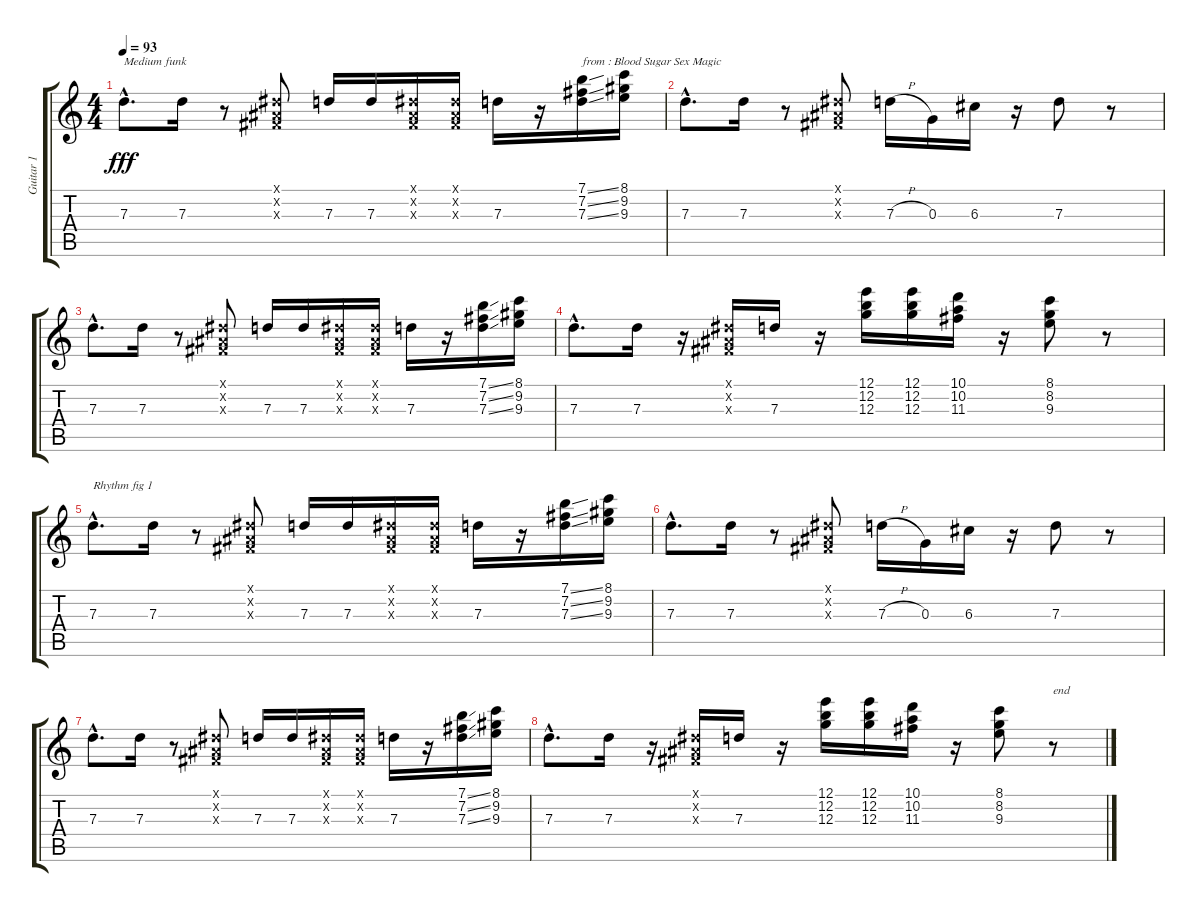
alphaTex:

\track ("Guitar 1" "Guitar 1") {instrument electricguitarclean}
\staff {score tabs}
\tuning (E4 B3 G3 D3 A2 E2) {hide}
\ts (4 4)
\tempo 93
\clef g2
\ks c
7.3{hac}.8{d txt "Medium funk" dy fff instrument electricguitarclean} 7.3.16 r.8 (-1.1{x} -1.2{x} -1.3{x}).8 7.3.16 7.3.16 (-1.1{x} -1.2{x} -1.3{x}).16 (-1.1{x} -1.2{x} -1.3{x}).16 7.3.16 r.16 (7.1{ss} 7.2{ss} 7.3{ss}).16{txt "from : Blood Sugar Sex Magic"} (8.1 9.2 9.3).16 |
7.3{hac}.8{d} 7.3.16 r.8 (-1.1{x} -1.2{x} -1.3{x}).8 7.3{h}.16 0.3.16 6.3.16 r.16 7.3.8 r.8 |
7.3{hac}.8{d} 7.3.16 r.8 (-1.1{x} -1.2{x} -1.3{x}).8 7.3.16 7.3.16 (-1.1{x} -1.2{x} -1.3{x}).16 (-1.1{x} -1.2{x} -1.3{x}).16 7.3.16 r.16 (7.1{ss} 7.2{ss} 7.3{ss}).16 (8.1 9.2 9.3).16 |
7.3{hac}.8{d} 7.3.16 r.16 (-1.1{x} -1.2{x} -1.3{x}).16 7.3.16 r.16 (12.1 12.2 12.3).16 (12.1 12.2 12.3).16 (10.1 10.2 11.3).16 r.16 (8.1 8.2 9.3).8 r.8 |
7.3{hac}.8{d txt "Rhythm fig 1"} 7.3.16 r.8 (-1.1{x} -1.2{x} -1.3{x}).8 7.3.16 7.3.16 (-1.1{x} -1.2{x} -1.3{x}).16 (-1.1{x} -1.2{x} -1.3{x}).16 7.3.16 r.16 (7.1{ss} 7.2{ss} 7.3{ss}).16 (8.1 9.2 9.3).16 |
7.3{hac}.8{d} 7.3.16 r.8 (-1.1{x} -1.2{x} -1.3{x}).8 7.3{h}.16 0.3.16 6.3.16 r.16 7.3.8 r.8 |
7.3{hac}.8{d} 7.3.16 r.8 (-1.1{x} -1.2{x} -1.3{x}).8 7.3.16 7.3.16 (-1.1{x} -1.2{x} -1.3{x}).16 (-1.1{x} -1.2{x} -1.3{x}).16 7.3.16 r.16 (7.1{ss} 7.2{ss} 7.3{ss}).16 (8.1 9.2 9.3).16 |
7.3{hac}.8{d} 7.3.16 r.16 (-1.1{x} -1.2{x} -1.3{x}).16 7.3.16 r.16 (12.1 12.2 12.3).16 (12.1 12.2 12.3).16 (10.1 10.2 11.3).16 r.16 (8.1 8.2 9.3).8 r.8{txt "end"}
